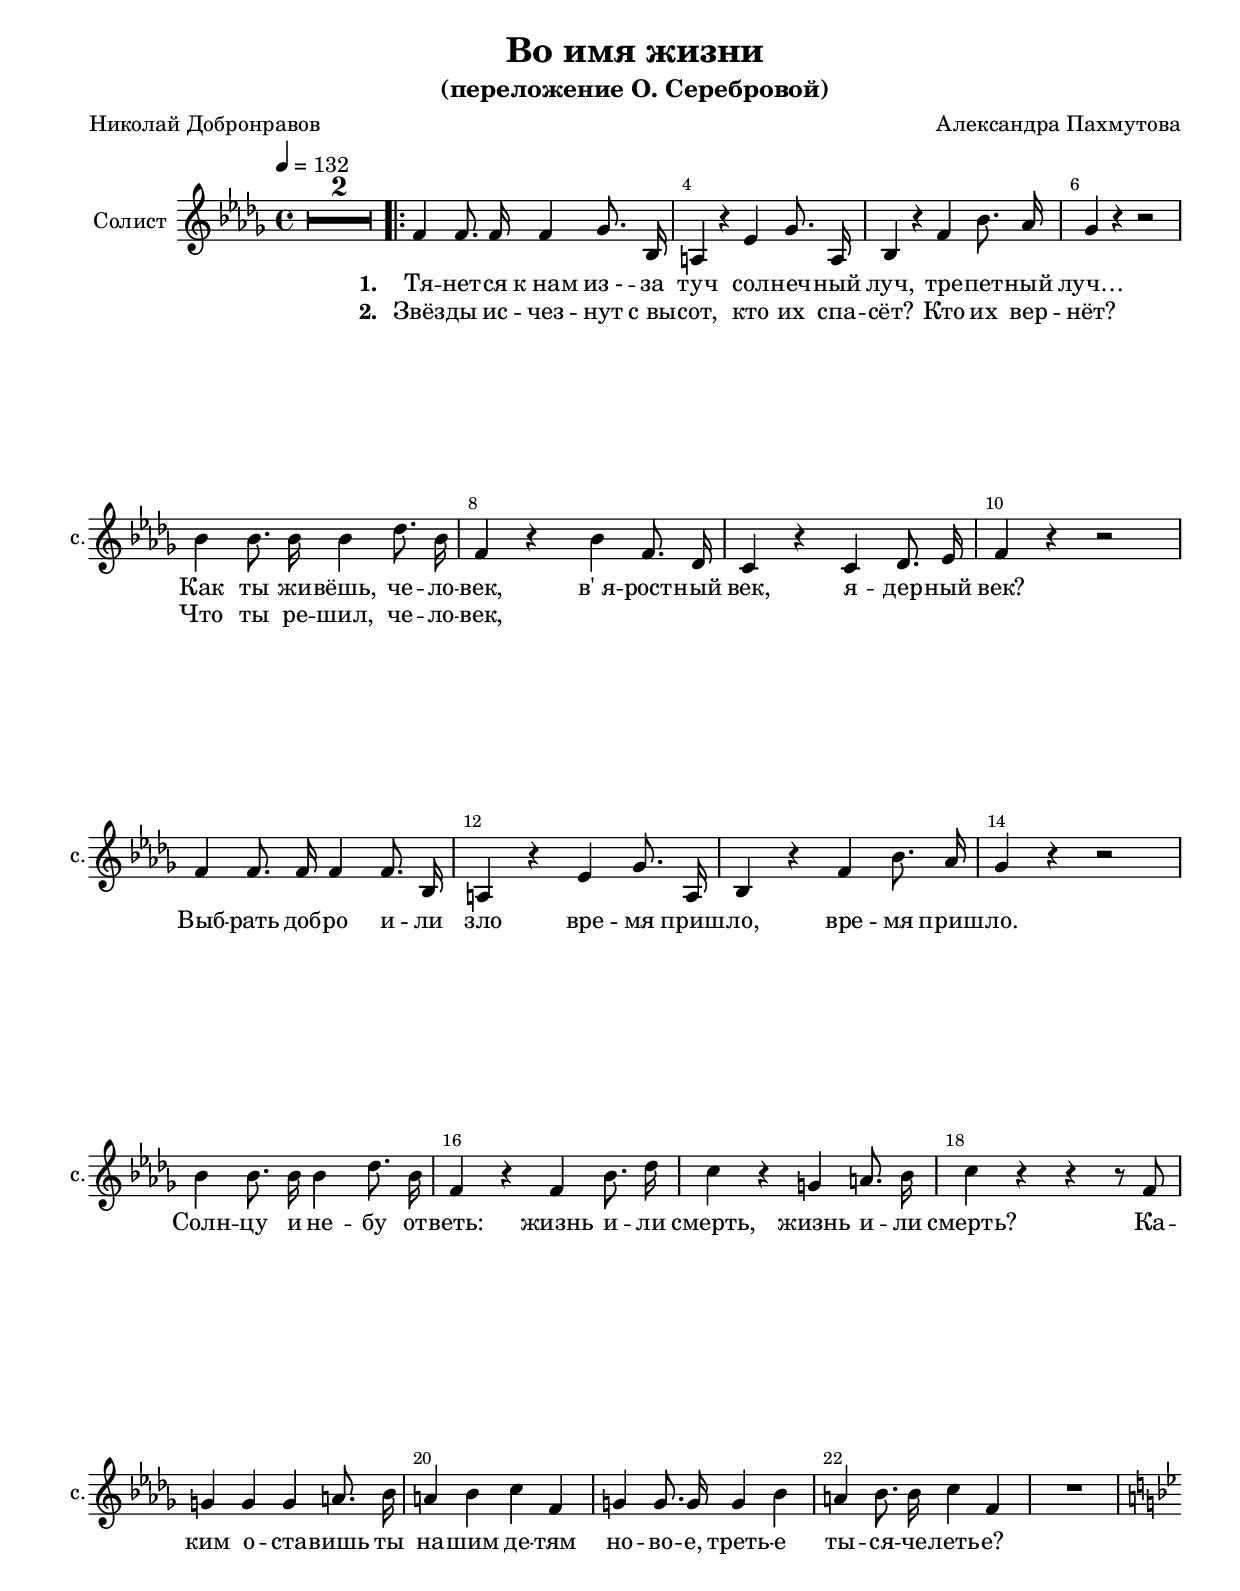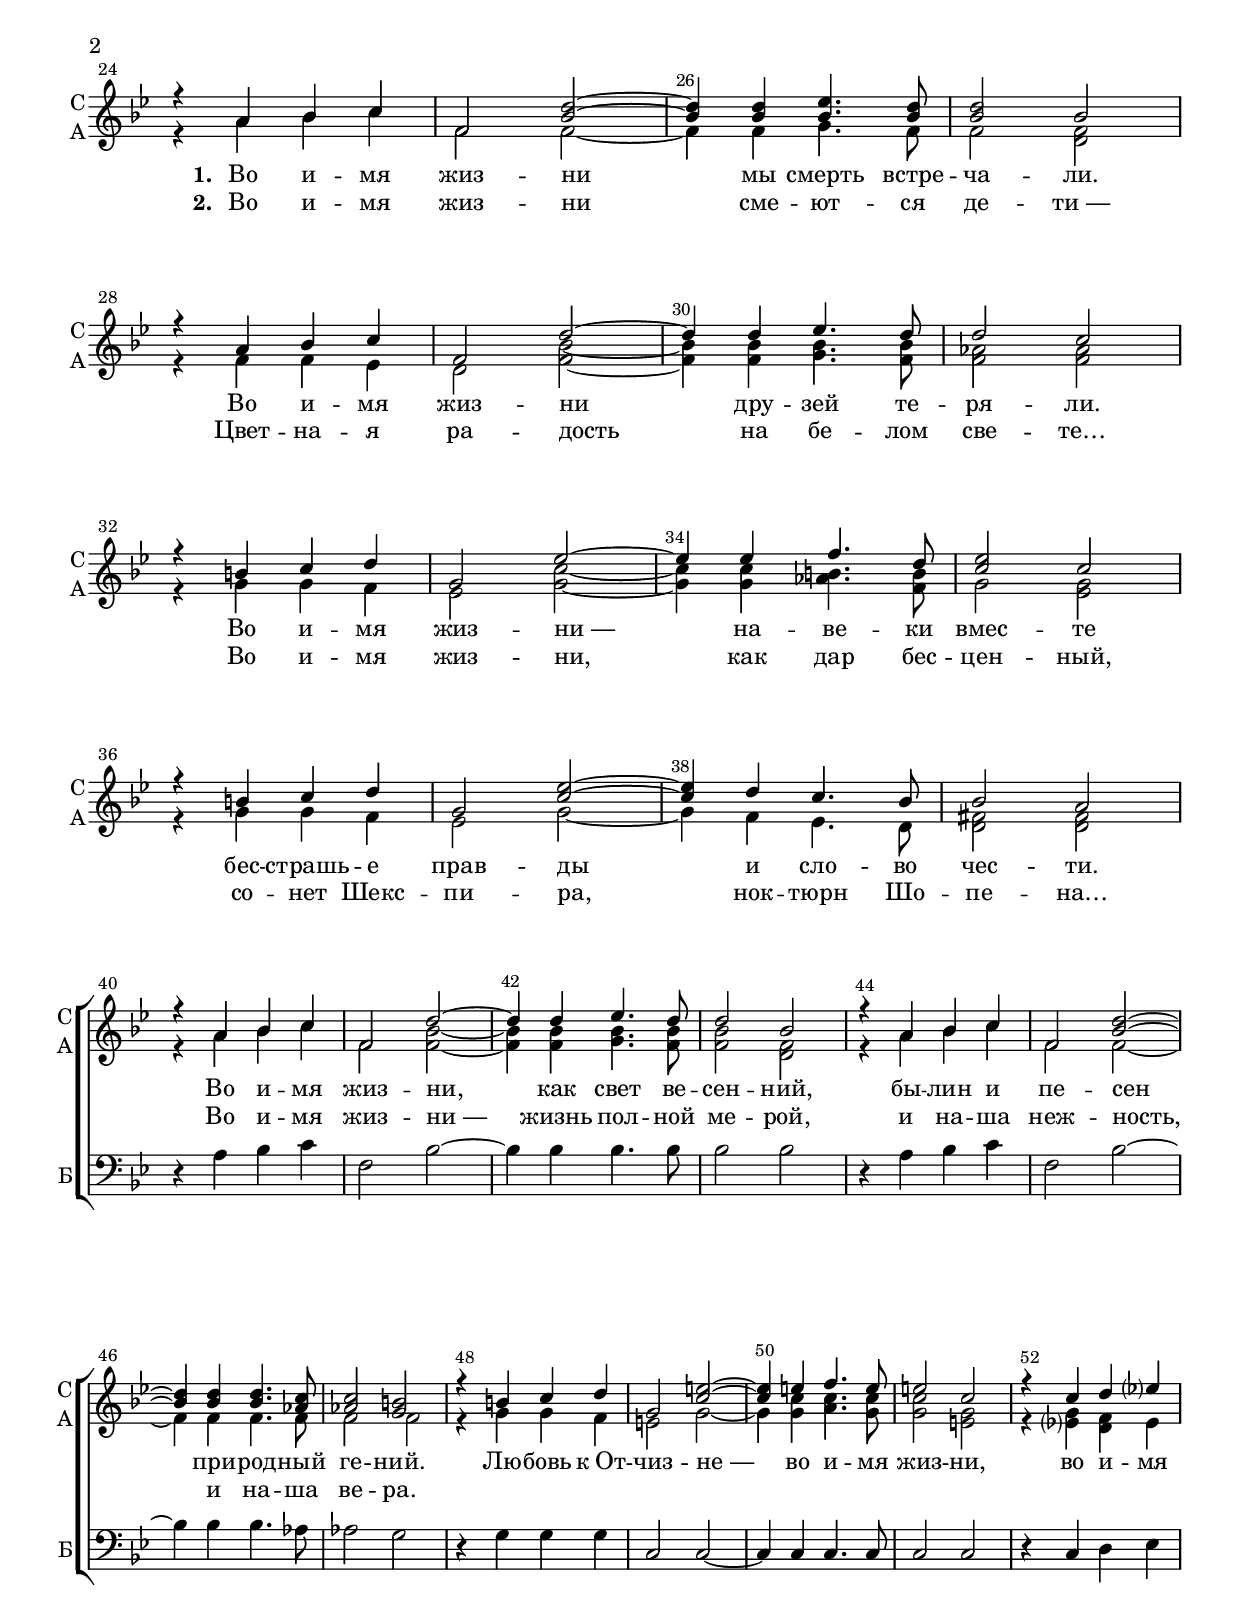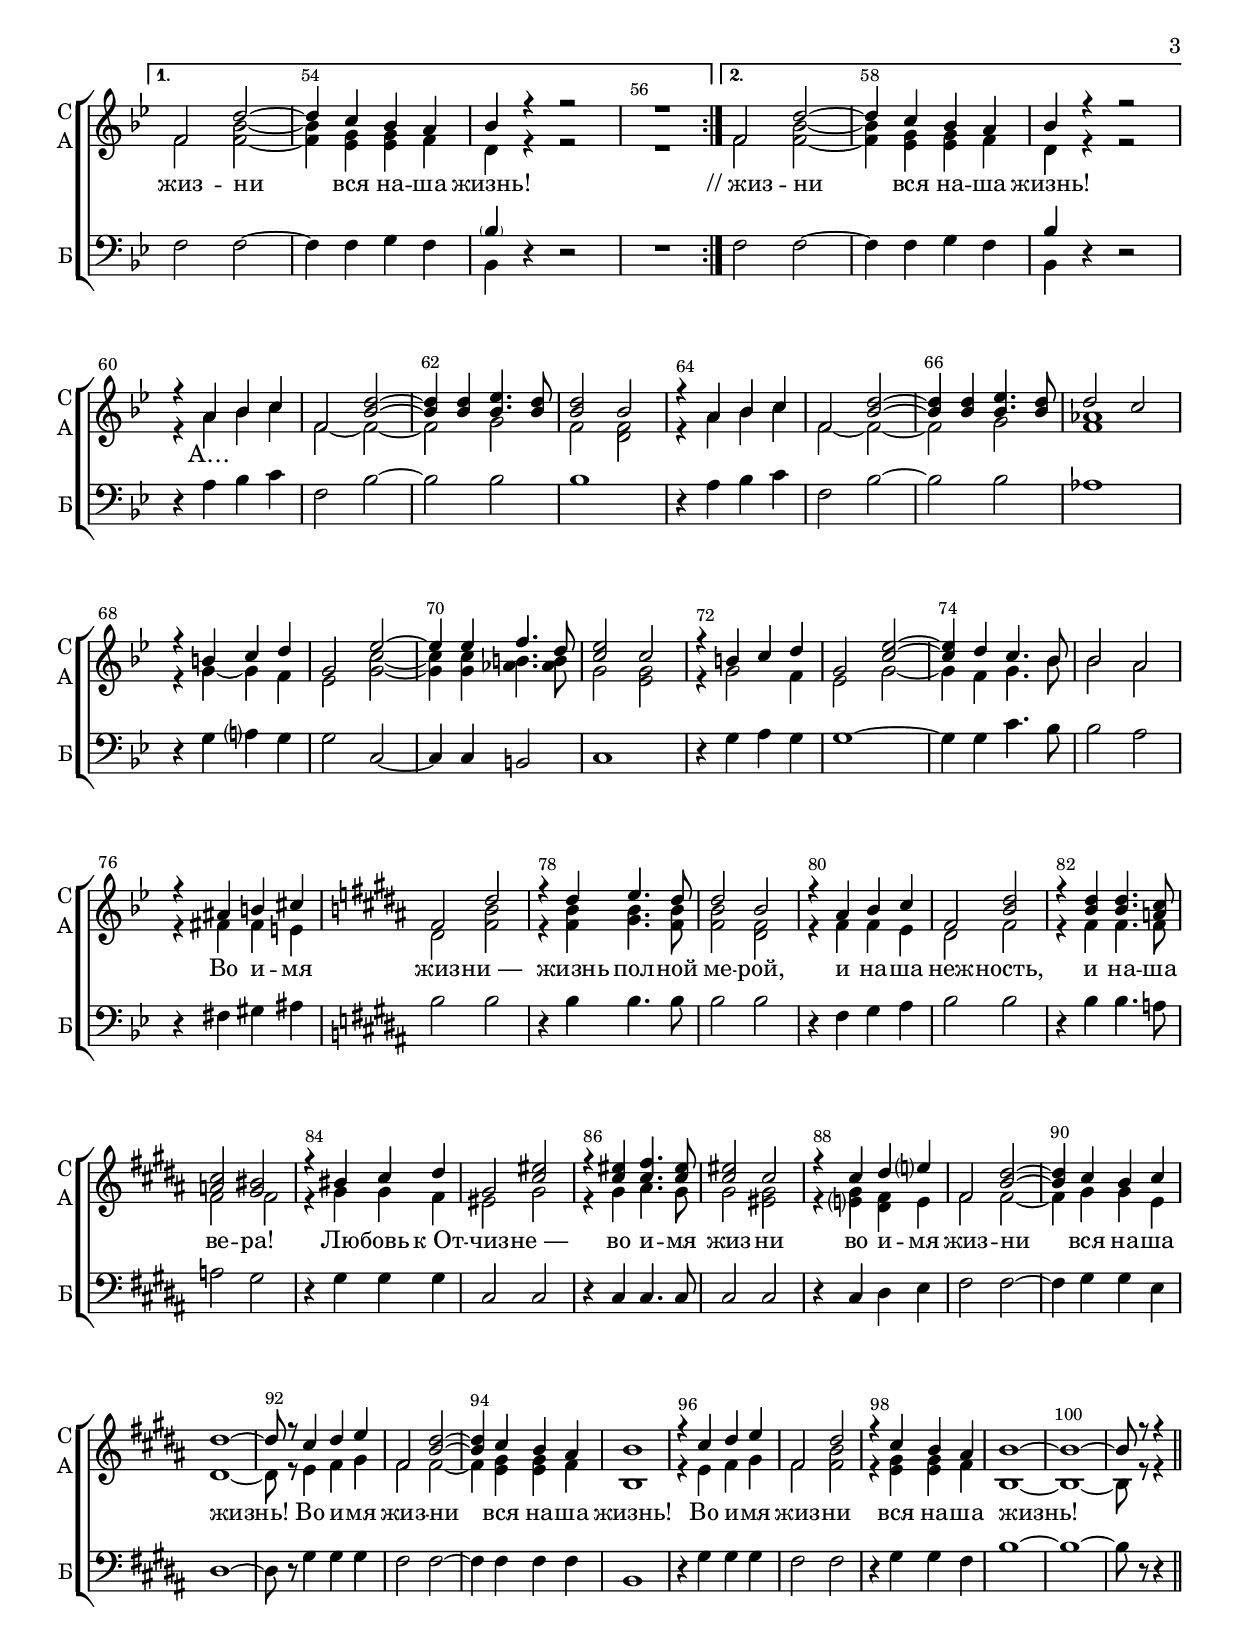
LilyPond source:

\version "2.18.2"

% закомментируйте строку ниже, чтобы получался pdf с навигацией
#(ly:set-option 'point-and-click #f)
#(ly:set-option 'midi-extension "mid")
#(set-default-paper-size "a4")
#(set-global-staff-size 19)

\header {
  title = "Во имя жизни"
  subtitle = "(переложение О. Серебровой)"
  composer = "Александра Пахмутова"
  poet = "Николай Добронравов"
  % Удалить строку версии LilyPond 
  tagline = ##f
}

  urllogo = \markup {
  \fill-line { " " \epsfile #X #10 #"../qrlink.eps" }
}

urllogo = {}



global = {
  \time 4/4
%  \numericTimeSignature
  \autoBeamOn
  \set Score.skipBars = ##t
  \override MultiMeasureRest.expand-limit = #1
  \set Score.markFormatter = #format-mark-circle-numbers
  
  \override Score.BarNumber.break-visibility = #end-of-line-invisible
  \override Score.BarNumber.X-offset = #1
  \override Score.BarNumber.self-alignment-X = #LEFT
  \set Score.barNumberVisibility = #(every-nth-bar-number-visible 2)
  
  % shorter volta
  
}

%make visible number of every 2-nd bar
secondbar = {
  \override Score.BarNumber.break-visibility = #end-of-line-invisible
  \set Score.barNumberVisibility = #(every-nth-bar-number-visible 2)
}

%use this as temporary line break
abr = { \break }
pbr = { \pageBreak }
con = { \cadenzaOn }
coff = { \cadenzaOff \bar "|" }
cbr = { \bar "" }
breathes = { \once \override BreathingSign.text = \markup { \musicglyph #"scripts.tickmark" } \breathe }

% uncommend next line when finished
abr = {}

br = { \break }
%pbr = {}

%once hide accidental (runaround for cadenza
nat = { \once \hide Accidental }


solovoice = \relative c' {
  \global
  \autoBeamOff
   \oneVoice
   \dynamicUp
  \key bes\minor
  \tempo 4=132
  R1*2
  \repeat volta 2 {
    f4 f8. f16 f4 ges8. bes,16 |
    a4 r es' ges8. a,16 | \abr
    
    bes4 r f' bes8. as16 |
    ges4 r r2 |
    \br bes4 bes8. bes16 bes4 des8. bes16 | \abr
    
    f4 r bes f8. des16 |
    c4 r c des8. es16 |
    f4 r r2 | \abr
    
    \br f4 f8. f16 f4 f8. bes,16 |
    a4 r es' ges8. a,16 |
    bes4 r f' bes8. as16 | \abr
    
    ges4 r r2 |
    bes4 bes8. bes16 bes4 des8. bes16 |
    f4 r f bes8. des16 |
    
    c4 r g a8. bes16 |
    c4 r r r8 f, |
    g4 g g a8. bes16 | \abr
    
    a4 bes c f, |
    g g8. g16 g4 bes4 |
    a bes8. bes16 c4 f, | \abr
    
    R1
    
    \key g \minor
    R1*29 }
  \alternative {
    {R1 * 4 }
    { R1* 3 }
  }

}

sopvoice = \relative c'' {
  \global
  \autoBeamOff
  \voiceOne
   \dynamicUp
   \key f\minor
   R1*2
   \repeat volta 2 {
     R1*21
     \br
     \key g \minor
     
     \pbr 
     r4 a4 bes c |
     f,2 <bes d>~ |
     <bes d>4 <bes d> <bes es>4. <bes d>8 | \abr
     
     <bes d>2 bes |
     \br r4 a bes c |
     f,2 d'2~ |
     d4 d es4. d8 | \abr
     
     d2 c |
     \br r4 b c d |
     g,2 es'~ | \abr
     
     es4 es f4. d8 |
     <c es>2 c |
     \br r4 b c d | \abr
     
     g,2 <c es>~ |
     <c es>4 d c4. bes8 |
     bes2 a | \abr
     
     % page 2
     \br r4 a bes c |
     f,2 d'~ |
     d4 d es4. d8 |
     d2 bes | \abr
     
     r4 a bes c |
     f,2 <bes d>~ |
     <bes d>4 <bes d> <bes d>4. <as c>8 |
     <as c>2 <g b> | \abr
     
     r4 b c d |
     g,2 <c e>2~ |
     <c e>4 e4 f4. e8 |
     e2 c | \abr
     
     r4 c d es
   }
   \alternative {
     { f,2 d'~ |
       d4 c bes a |
       bes r r2 |
       R1 \abr }
     { f2 d'~ |
       d4 c bes a |
       bes r r2 }
   }
   \br r4 a bes c | \abr
   
   f,2 <bes d>2~ |
   <bes d>4 <bes d> <bes es>4. <bes d>8 |
   <bes d>2 bes |
   r4 a bes c | \abr
   
   % page 3
   f,2 <bes d>~ |
   <bes d>4 <bes d> <bes es>4. <bes d>8 |
   d2 c |
   r4 b c d | \abr
   
   g,2 es'2~ |
   es4 es f4. d8 |
   <c es>2 c |
   r4 b c d | \abr
   
   g,2 <c es>2~ |
   <c es>4 d c4. bes8 |
   bes2 a |
   \br r4 ais b cis |
   \key b\major \abr
   
   fis,2 dis'2 |
   r4 dis e4. dis8 |
   dis2 b |
   r4 ais b cis | \abr
   
   fis,2 <b dis> |
   r4 <b dis> <b dis>4. <a cis>8 |
   <a cis>2 <gis bis> |
   r4 bis cis dis | \abr
   
   gis,2 <cis eis> |
   r4 <cis eis> <cis fis>4. <cis eis>8 |
   <cis eis>2 cis |
   r4 cis dis e | \abr
   
   % page 4
   fis,2 <b dis>2~ |
   <b dis>4 cis b cis | 
   dis1~ |
   dis8 r cis4 dis e | \abr
   
   fis,2 <b dis>~ |
   <b dis>4 cis b ais |
   b1 |
   r4 cis dis e | \abr
   
   fis,2 dis'2 |
   r4 cis b ais |
   b1~ |
   b~ |
   b8 r r4 \bar "||"
  
}


altvoice = \relative c'' {
  \global
  \autoBeamOff
  \key f\minor
  
     R1*2
   \repeat volta 2 {
     R1*21
     \key g \minor
      r4 a4 bes c |
     f,2 f~ |
     f4 f g4. f8 |
     
     f2 <d f> |
     r4 f f es |
     d2 <f bes>~ |
     <f bes>4 <f bes> <g bes>4. <f bes>8 |
     
     <f as>2 <f as> |
     r4 g g f |
     es2 <g c>~ |
     
     <g c>4 <g c> <as b>4. <f b>8 |
     g2 <es g> |
     r4 g g f | 
     
     es2 g~ |
     g4 f es4. d8 |
     <d fis>2 <d fis> |
     
     % page 2
     r4 a' bes c |
     f,2 <f bes>~ |
     <f bes>4 <f bes> <g bes>4. <f bes>8 |
     <f bes>2 <d f> |
     
     r4 a' bes c |
     f,2 f~ |
     f4 f f4. f8 |
     f2 f  |
     
     r4 g g f |
     e2 g~ |
     g4 <g c> <a c>4. <g c>8 |
     <g c>2 <e g> |
     
     r4 <es g> <d f> es |
   }
   \alternative { 
     { f2 <f bes>2~ |
       <f bes>4 <es g> <es g> f |
       d4 r r2 |
       R1 
     }
     { f2 <f bes>~ |
       <f bes>4 <es g> <es g> f |
       d r r2 }
   }
   r4 a' bes c |
   
   f,2~ f~ |
   f g |
   f <d f> |
   r4 a' bes c |
   
   % page 3
   f,2~ f~ |
   f g |
   <f as>1 |
   r4 g~ g f |
   
   es2 <g c>~ |
   <g c>4 <g c> <as b>4. <as b>8 |
   g2 <es g> |
    r4 g2 f4 |
    
    es2 g~ |
    g4 f g4. bes8 |
    bes2 a |
    r4 fis fis e |
    \key b\major
    
    dis2 <fis b> |
    r4 <fis b> <gis b>4. <fis b>8 |
    <fis b>2 <dis fis> |
    r4 fis fis e |
    
    dis2 fis |
    r4 fis fis4. fis8 |
    fis2 fis |
    r4 gis gis fis |
    
    eis2 gis |
    r4 gis ais4. gis8 |
    gis2 <eis gis> |
    r4 <e gis> <dis fis> e |
    
    % page 4
    fis2  fis~ |
    fis4 gis gis e |
    dis1~ |
    dis8 r e4 fis gis |
    
    fis2 fis~ |
    fis4 <e gis> <e gis> fis |
    b,1 |
    r4 e fis gis |
    
    fis2 <fis b> |
    r4 <e gis> <e gis> fis |
    b,1~ |
    b~ |
    b8 r r4
    
}


bassvoice = \relative c' {
  \global
  \oneVoice
 \autoBeamOff
 \key f\minor
 
    R1*2
   \repeat volta 2 {
     R1*21
     \key g \minor
     R1*16
     r4 a bes c |
     f,2 bes~ |
     bes4 bes bes4. bes8 |
     bes2 bes |
     
     r4 a bes c |
     f,2 bes~ |
     bes4 bes4 bes4. as8 |
     as2 g |
     
     r4 g g g |
     c,2 c~ |
     c4 c c4. c8 |
     c2 c |
     
     r4 c d es
   }
   \alternative {
     {
       f2 f~ |
       f4 f g f |
       << \parenthesize bes4 \\ bes,4 >> r r2 
       R1 
     }
     { f'2 f~ |
       f4 f g f |
       << bes4 \\ bes,4 >> r r2 |
     }
   }
   
   r4 a' bes c |
   
   f,2 bes~ |
   bes bes |
   bes1 |
   r4 a bes c |
   
   % page 3
   f,2 bes~ |
   bes bes |
   as1 |
   r4 g a g |
   
   g2 c,2~ |
   c4 c b2 |
   c1 |
   r4 g' a g |
   
   g1~ |
   g4 g c4. bes8 |
   bes2 a |
   r4 fis gis ais
    \key b\major
    
    b2 b |
    r4 b b4. b8 |
    b2 b |
    r4 fis gis ais |
    
    b2 b |
    r4 b b4. a8 |
    a2 gis |
    r4 gis gis gis |
    
    cis,2 cis |
    r4 cis cis4. cis8 |
    cis2 cis |
    r4 cis dis e |
    
    % page 4
    fis2 fis~ |
    fis4 gis gis e |
    dis1~ |
    dis8 r gis4 gis gis |
    
    fis2 fis~ |
    fis4 fis fis fis |
    b,1 |
    r4 gis' gis gis |
    
    fis2 fis |
    r4 gis4 gis fis |
    b1~ |
    b~ |
    b8 r r4

}

toalto = { \set associatedVoice = "alto" }
tosoprano = { \set associatedVoice = "soprano" }

lyricsolo = \lyricmode {
\set stanza = "1. " Тя -- нет -- ся к_нам из_- -- за туч сол -- неч -- ный луч, тре -- пет -- ный луч…
Как ты жи -- вёшь, че -- ло -- век, в'_я -- рост -- ный век, я -- дер -- ный век?
Выб -- рать доб -- ро и -- ли зло вре -- мя приш -- ло, вре -- мя приш -- ло.
Солн -- цу и не -- бу от -- веть: жизнь и -- ли смерть, жизнь и -- ли смерть?
Ка -- ким о -- ста -- вишь ты на -- шим де -- тям но -- во -- е, треть -- е ты -- ся -- че -- леть -- е?
}

lyricsoloii = \lyricmode {
  
\set stanza = "2. " Звёз -- ды ис -- чез -- нут с_вы -- сот, кто их спа -- сёт? Кто их вер -- нёт?
Что ты ре -- шил, че -- ло -- век,
}

lyricsoprano = \lyricmode { 
  \set stanza = "1. " Во и -- мя жиз -- ни мы смерть встре -- ча -- ли.
  Во и -- мя жиз -- ни дру -- зей те -- ря -- ли.
  Во и -- мя жиз -- ни_— на -- ве -- ки вмес -- те бес -- страшь -- е
  прав -- ды и сло -- во чес -- ти.
  
  Во и -- мя жиз -- ни, как свет ве -- сен -- ний,
  бы -- лин и пе -- сен при -- род -- ный ге -- ний.
  Лю -- бовь к_От -- чиз -- не_— во и -- мя жиз -- ни,
  во и -- мя жиз -- ни вся на -- ша жизнь!
  //_жиз -- ни вся на -- ша жизнь!
  А… \repeat unfold 39 \skip 1
  
  Во и -- мя жиз -- ни_— жизнь пол -- ной ме -- рой, и на -- ша неж -- ность,
  и на -- ша ве -- ра! Лю -- бовь к_От -- чиз -- не_— во и -- мя жиз -- ни
  во и -- мя жиз -- ни вся на -- ша жизнь!
  Во и -- мя жиз -- ни вся на -- ша жизнь!
  Во и -- мя жиз -- ни вся на -- ша жизнь!
  
}

lyricsopranoii = \lyricmode { 
  \set stanza = "2. " Во и -- мя жиз -- ни сме -- ют -- ся де -- ти_—
  Цвет -- на -- я ра -- дость на бе -- лом све -- те…
  Во и -- мя жиз -- ни, как дар бес -- цен -- ный, со -- нет Шекс -- пи -- ра, нок -- тюрн Шо -- пе -- на…
  
  Во и -- мя жиз -- ни_— жизнь пол -- ной ме -- рой,
  и на -- ша неж -- ность, и на -- ша ве -- ра.
}


\bookpart {
  \paper {
    top-margin = 15
    left-margin = 15
    right-margin = 10
    bottom-margin = 15
    indent = 15
    ragged-last-bottom = ##f
  }
  \score {
    %  \transpose c bes {

     <<
      \new Staff = "solostaff" \with {
        midiInstrument = "voice oohs"
        instrumentName = "Солист"
        shortInstrumentName = "c."
      } <<
        \new Voice = "solo" { \clef "treble" \oneVoice \solovoice }
      >>
      
       \new Lyrics \lyricsto "solo" { \lyricsolo }
       \new Lyrics \lyricsto "solo" { \lyricsoloii }
       
      \new ChoirStaff <<
      \new Staff = "upstaff" \with {
        midiInstrument = "voice oohs"
        shortInstrumentName = \markup \column { "С" "А" }
      } <<
        \new Voice = "soprano" { \voiceOne \sopvoice }
        \new Voice  = "alto" { \voiceTwo \altvoice }
      >>
      
      
      \new Lyrics \lyricsto "soprano" { \lyricsoprano }
       \new Lyrics \lyricsto "soprano" { \lyricsopranoii }

      % or: \new Lyrics \lyricsto "soprano" { \lyricscore }
      % alternative lyrics above up staff
      %\new Lyrics \with {alignAboveContext = "upstaff"} \lyricsto "soprano" \lyricst
      
      \new Staff = "downstaff" \with {
        midiInstrument = "voice oohs"
          shortInstrumentName = "Б"
      } <<
        \new Voice = "bass" { \clef "bass" \oneVoice \bassvoice }
      >>
      
      >> % choir staff
     >> % global stafset
    %  }  % transposeµ
    \layout { 
      \context {
        \Score
      }
      \context {
        \Staff
        \accidentalStyle modern-voice-cautionary
        % удаляем обозначение темпа из общего плана
        \RemoveEmptyStaves
        \override VerticalAxisGroup.remove-first = ##t
      }
      %Metronome_mark_engraver
    }
  }
 \urllogo
}

\bookpart {
  \score {
    \unfoldRepeats
    %  \transpose c bes {
    \new ChoirStaff <<
      \new Staff = "upstaff" \with {
        midiInstrument = "voice oohs"
      } <<
        \new Voice = "solo" { \clef "treble" \oneVoice \solovoice }
        \new Voice = "soprano" { \voiceOne \sopvoice }
        \new Voice  = "alto" { \voiceTwo \altvoice }
      >> 
      
      
      \new Staff = "downstaff" \with {
        midiInstrument = "voice oohs"
      } <<
        \new Voice = "bass" { \voiceTwo \bassvoice }
      >>
    >>
    %  }  % transposeµ
    \midi {
      \tempo 4=90
    }
  }
}
